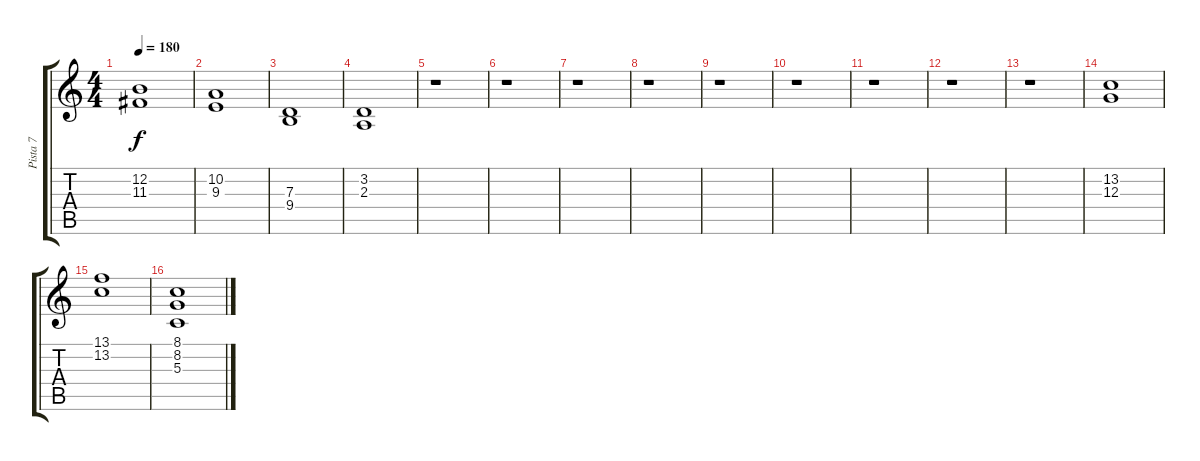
\track ("Pista 7" "Pista 7") {instrument acousticgrandpiano}
\staff {score tabs}
\tuning (E4 B3 G3 D3 A2 E2) {hide}
\ts (4 4)
\tempo 180
\clef g2
\ks c
(12.2 11.3).1{dy f} |
(10.2 9.3).1 |
(7.3 9.4).1 |
(3.2 2.3).1 |
r.1 |
r.1 |
r.1 |
r.1 |
r.1 |
r.1 |
r.1 |
r.1 |
r.1 |
(13.2 12.3).1 |
(13.1 13.2).1 |
(8.1 8.2 5.3).1
